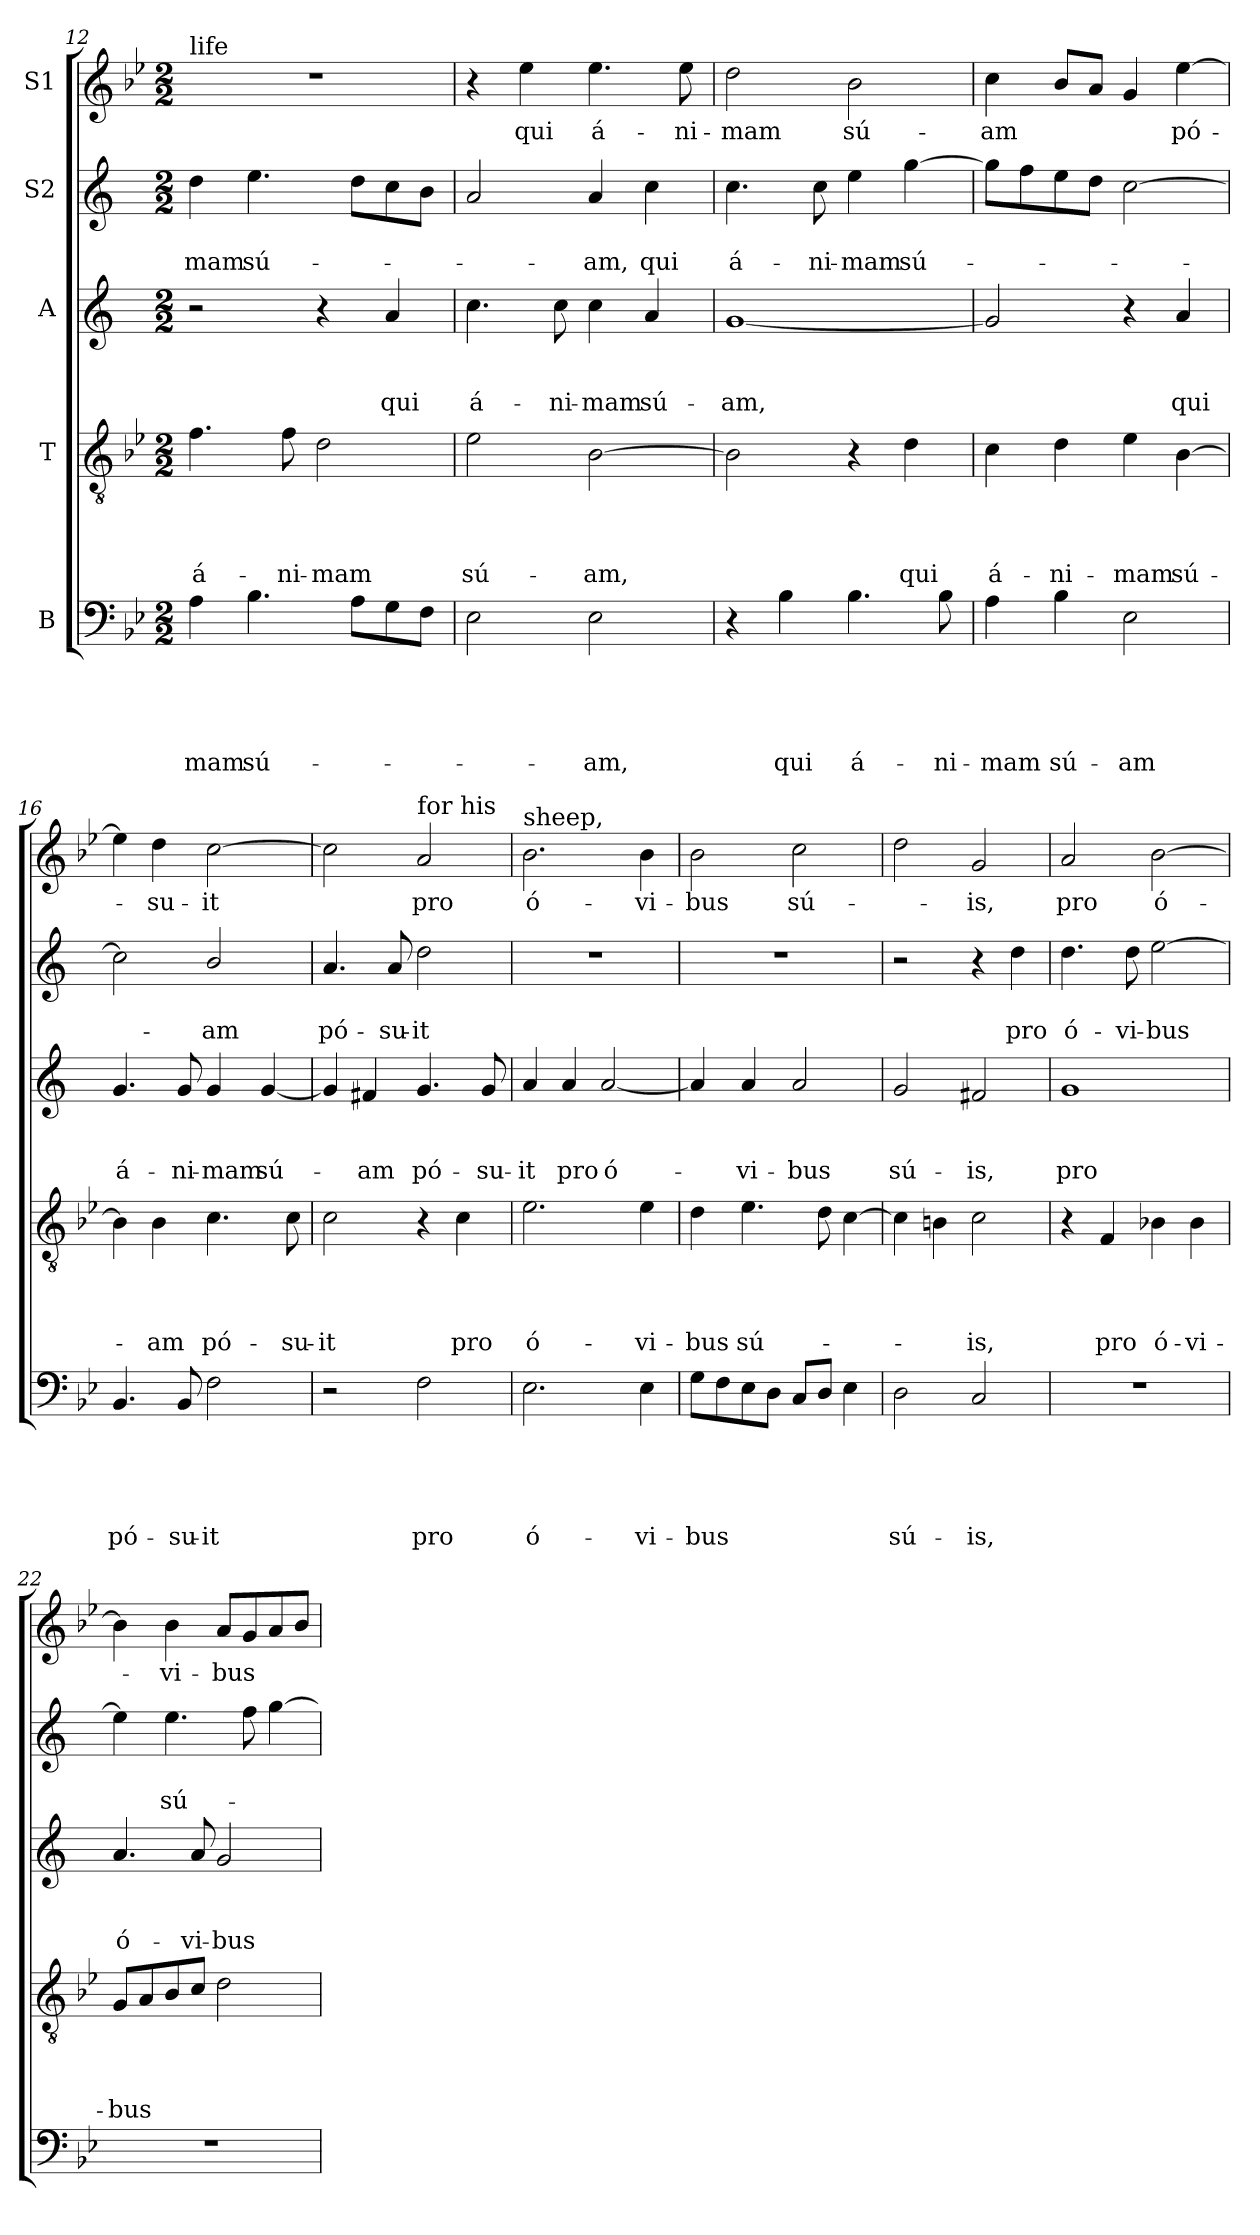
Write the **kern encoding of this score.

**kern	**text	**text	**text	**text	**text	**kern	**text	**text	**text	**text	**kern	**text	**text	**text	**kern	**text	**text	**kern	**text
*part5	*part5	*part5	*part5	*part5	*part5	*part4	*part4	*part4	*part4	*part4	*part3	*part3	*part3	*part3	*part2	*part2	*part2	*part1	*part1
*staff5	*staff5	*staff5	*staff5	*staff5	*staff5	*staff4	*staff4	*staff4	*staff4	*staff4	*staff3	*staff3	*staff3	*staff3	*staff2	*staff2	*staff2	*staff1	*staff1
*I"B	*	*	*	*	*	*I"T	*	*	*	*	*I"A	*	*	*	*I"S2	*	*	*I"S1	*
*clefF4	*	*	*	*	*	*clefGv2	*	*	*	*	*clefG2	*	*	*	*clefG2	*	*	*clefG2	*
*	*	*	*	*	*	*	*	*	*	*	*ITrd1c2	*	*	*	*ITrd1c2	*	*	*	*
*k[b-e-]	*	*	*	*	*	*k[b-e-]	*	*	*	*	*k[b-e-]	*	*	*	*k[b-e-]	*	*	*k[b-e-]	*
*B-:	*	*	*	*	*	*B-:	*	*	*	*	*B-:	*	*	*	*B-:	*	*	*B-:	*
*M2/2	*	*	*	*	*	*M2/2	*	*	*	*	*M2/2	*	*	*	*M2/2	*	*	*M2/2	*
=12	=12	=12	=12	=12	=12	=12	=12	=12	=12	=12	=12	=12	=12	=12	=12	=12	=12	=12	=12
!	!	!	!	!	!	!	!	!	!	!	!	!	!	!	!	!	!	!LO:TX:a:t=life	!
!	!	!	!	!	!LO:LY:b	!	!	!	!	!LO:LY:b	!	!	!	!	!	!	!LO:LY:b	!	!
4A\	.	.	.	.	-mam	4.f\	.	.	.	á-	2r	.	.	.	4cc\	.	-mam	1r	.
!	!	!	!	!	!LO:LY:b	!	!	!	!	!	!	!	!	!	!	!	!LO:LY:b	!	!
4.B-\	.	.	.	.	sú-	.	.	.	.	.	.	.	.	.	4.dd\	.	sú-	.	.
!	!	!	!	!	!	!	!	!	!	!LO:LY:b	!	!	!	!	!	!	!	!	!
.	.	.	.	.	.	8f\	.	.	.	-ni-	.	.	.	.	.	.	.	.	.
!	!	!	!	!	!	!	!	!	!	!LO:LY:b	!	!	!	!	!	!	!	!	!
.	.	.	.	.	.	2d\	.	.	.	-mam	4r	.	.	.	.	.	.	.	.
8A\L	.	.	.	.	.	.	.	.	.	.	.	.	.	.	8cc\L	.	.	.	.
!	!	!	!	!	!	!	!	!	!	!	!	!	!	!LO:LY:b	!	!	!	!	!
8G\	.	.	.	.	.	.	.	.	.	.	4g/	.	.	qui	8b-\	.	.	.	.
8F\J	.	.	.	.	.	.	.	.	.	.	.	.	.	.	8a\J	.	.	.	.
=13	=13	=13	=13	=13	=13	=13	=13	=13	=13	=13	=13	=13	=13	=13	=13	=13	=13	=13	=13
!	!	!	!	!	!	!	!	!	!	!LO:LY:b	!	!	!	!LO:LY:b	!	!	!	!	!
2E-\	.	.	.	.	.	2e-\	.	.	.	sú-	4.b-\	.	.	á-	2g/	.	.	4r	.
!	!	!	!	!	!	!	!	!	!	!	!	!	!	!	!	!	!	!	!LO:LY:b
.	.	.	.	.	.	.	.	.	.	.	.	.	.	.	.	.	.	4ee-\	qui
!	!	!	!	!	!	!	!	!	!	!	!	!	!	!LO:LY:b	!	!	!	!	!
.	.	.	.	.	.	.	.	.	.	.	8b-\	.	.	-ni-	.	.	.	.	.
!	!	!	!	!	!LO:LY:b	!	!	!	!	!LO:LY:b	!	!	!	!LO:LY:b	!	!	!LO:LY:b	!	!LO:LY:b
2E-\	.	.	.	.	-am,	[2B-\	.	.	.	-am,	4b-\	.	.	-mam	4g/	.	-am,	4.ee-\	á-
!	!	!	!	!	!	!	!	!	!	!	!	!	!	!LO:LY:b	!	!	!LO:LY:b	!	!
.	.	.	.	.	.	.	.	.	.	.	4g/	.	.	sú-	4b-\	.	qui	.	.
!	!	!	!	!	!	!	!	!	!	!	!	!	!	!	!	!	!	!	!LO:LY:b
.	.	.	.	.	.	.	.	.	.	.	.	.	.	.	.	.	.	8ee-\	-ni-
=14	=14	=14	=14	=14	=14	=14	=14	=14	=14	=14	=14	=14	=14	=14	=14	=14	=14	=14	=14
!	!	!	!	!	!	!	!	!	!	!	!	!	!	!LO:LY:b	!	!	!LO:LY:b	!	!LO:LY:b
4r	.	.	.	.	.	2B-\]	.	.	.	.	[1f	.	.	-am,	4.b-\	.	á-	2dd\	-mam
!	!	!	!	!	!LO:LY:b	!	!	!	!	!	!	!	!	!	!	!	!	!	!
4B-\	.	.	.	.	qui	.	.	.	.	.	.	.	.	.	.	.	.	.	.
!	!	!	!	!	!	!	!	!	!	!	!	!	!	!	!	!	!LO:LY:b	!	!
.	.	.	.	.	.	.	.	.	.	.	.	.	.	.	8b-\	.	-ni-	.	.
!	!	!	!	!	!LO:LY:b	!	!	!	!	!	!	!	!	!	!	!	!LO:LY:b	!	!LO:LY:b
4.B-\	.	.	.	.	á-	4r	.	.	.	.	.	.	.	.	4dd\	.	-mam	2b-\	sú-
!	!	!	!	!	!	!	!	!	!	!LO:LY:b	!	!	!	!	!	!	!LO:LY:b	!	!
.	.	.	.	.	.	4d\	.	.	.	qui	.	.	.	.	[4ff\	.	sú-	.	.
!	!	!	!	!	!LO:LY:b	!	!	!	!	!	!	!	!	!	!	!	!	!	!
8B-\	.	.	.	.	-ni-	.	.	.	.	.	.	.	.	.	.	.	.	.	.
=15	=15	=15	=15	=15	=15	=15	=15	=15	=15	=15	=15	=15	=15	=15	=15	=15	=15	=15	=15
!	!	!	!	!	!LO:LY:b	!	!	!	!	!LO:LY:b	!	!	!	!	!	!	!	!	!LO:LY:b
4A\	.	.	.	.	-mam	4c\	.	.	.	á-	2f/]	.	.	.	8ff\L]	.	.	4cc\	-am
.	.	.	.	.	.	.	.	.	.	.	.	.	.	.	8ee-\	.	.	.	.
!	!	!	!	!	!LO:LY:b	!	!	!	!	!LO:LY:b	!	!	!	!	!	!	!	!	!
4B-\	.	.	.	.	sú-	4d\	.	.	.	-ni-	.	.	.	.	8dd\	.	.	8b-/L	.
.	.	.	.	.	.	.	.	.	.	.	.	.	.	.	8cc\J	.	.	8a/J	.
!	!	!	!	!	!LO:LY:b	!	!	!	!	!LO:LY:b	!	!	!	!	!	!	!	!	!
2E-\	.	.	.	.	-am	4e-\	.	.	.	-mam	4r	.	.	.	[2b-\	.	.	4g/	.
!	!	!	!	!	!	!	!	!	!	!LO:LY:b	!	!	!	!LO:LY:b	!	!	!	!	!LO:LY:b
.	.	.	.	.	.	[4B-\	.	.	.	sú-	4g/	.	.	qui	.	.	.	[4ee-\	pó-
!!LO:PB:g=z
=16	=16	=16	=16	=16	=16	=16	=16	=16	=16	=16	=16	=16	=16	=16	=16	=16	=16	=16	=16
!	!	!	!	!	!LO:LY:b	!	!	!	!	!	!	!	!	!LO:LY:b	!	!	!	!	!
4.BB-/	.	.	.	.	pó-	4B-\]	.	.	.	.	4.f/	.	.	á-	2b-\]	.	.	4ee-\]	.
!	!	!	!	!	!	!	!	!	!	!LO:LY:b	!	!	!	!	!	!	!	!	!LO:LY:b
.	.	.	.	.	.	4B-\	.	.	.	-am	.	.	.	.	.	.	.	4dd\	-su-
!	!	!	!	!	!LO:LY:b	!	!	!	!	!	!	!	!	!LO:LY:b	!	!	!	!	!
8BB-/	.	.	.	.	-su-	.	.	.	.	.	8f/	.	.	-ni-	.	.	.	.	.
!	!	!	!	!	!LO:LY:b	!	!	!	!	!LO:LY:b	!	!	!	!LO:LY:b	!	!	!LO:LY:b	!	!LO:LY:b
2F\	.	.	.	.	-it	4.c\	.	.	.	pó-	4f/	.	.	-mam	2a/	.	-am	[2cc\	-it
!	!	!	!	!	!	!	!	!	!	!	!	!	!	!LO:LY:b	!	!	!	!	!
.	.	.	.	.	.	.	.	.	.	.	[4f/	.	.	sú-	.	.	.	.	.
!	!	!	!	!	!	!	!	!	!	!LO:LY:b	!	!	!	!	!	!	!	!	!
.	.	.	.	.	.	8c\	.	.	.	-su-	.	.	.	.	.	.	.	.	.
=17	=17	=17	=17	=17	=17	=17	=17	=17	=17	=17	=17	=17	=17	=17	=17	=17	=17	=17	=17
!	!	!	!	!	!	!	!	!	!	!LO:LY:b	!	!	!	!	!	!	!LO:LY:b	!	!
2r	.	.	.	.	.	2c\	.	.	.	-it	4f/]	.	.	.	4.g/	.	pó-	2cc\]	.
!	!	!	!	!	!	!	!	!	!	!	!	!	!	!LO:LY:b	!	!	!	!	!
.	.	.	.	.	.	.	.	.	.	.	4en/	.	.	-am	.	.	.	.	.
!	!	!	!	!	!	!	!	!	!	!	!	!	!	!	!	!	!LO:LY:b	!	!
.	.	.	.	.	.	.	.	.	.	.	.	.	.	.	8g/	.	-su-	.	.
!	!	!	!	!	!	!	!	!	!	!	!	!	!	!	!	!	!	!LO:TX:a:t=for his	!
!	!	!	!	!	!LO:LY:b	!	!	!	!	!	!	!	!	!LO:LY:b	!	!	!LO:LY:b	!	!LO:LY:b
2F\	.	.	.	.	pro	4r	.	.	.	.	4.f/	.	.	pó-	2cc\	.	-it	2a/	pro
!	!	!	!	!	!	!	!	!	!	!LO:LY:b	!	!	!	!	!	!	!	!	!
.	.	.	.	.	.	4c\	.	.	.	pro	.	.	.	.	.	.	.	.	.
!	!	!	!	!	!	!	!	!	!	!	!	!	!	!LO:LY:b	!	!	!	!	!
.	.	.	.	.	.	.	.	.	.	.	8f/	.	.	-su-	.	.	.	.	.
=18	=18	=18	=18	=18	=18	=18	=18	=18	=18	=18	=18	=18	=18	=18	=18	=18	=18	=18	=18
!	!	!	!	!	!	!	!	!	!	!	!	!	!	!	!	!	!	!LO:TX:a:t=sheep,	!
!	!	!	!	!	!LO:LY:b	!	!	!	!	!LO:LY:b	!	!	!	!LO:LY:b	!	!	!	!	!LO:LY:b
2.E-\	.	.	.	.	ó-	2.e-\	.	.	.	ó-	4g/	.	.	-it	1r	.	.	2.b-\	ó-
!	!	!	!	!	!	!	!	!	!	!	!	!	!	!LO:LY:b	!	!	!	!	!
.	.	.	.	.	.	.	.	.	.	.	4g/	.	.	pro	.	.	.	.	.
!	!	!	!	!	!	!	!	!	!	!	!	!	!	!LO:LY:b	!	!	!	!	!
.	.	.	.	.	.	.	.	.	.	.	[2g/	.	.	ó-	.	.	.	.	.
!	!	!	!	!	!LO:LY:b	!	!	!	!	!LO:LY:b	!	!	!	!	!	!	!	!	!LO:LY:b
4E-\	.	.	.	.	-vi-	4e-\	.	.	.	-vi-	.	.	.	.	.	.	.	4b-\	-vi-
=19	=19	=19	=19	=19	=19	=19	=19	=19	=19	=19	=19	=19	=19	=19	=19	=19	=19	=19	=19
!	!	!	!	!	!LO:LY:b	!	!	!	!	!LO:LY:b	!	!	!	!	!	!	!	!	!LO:LY:b
8G\L	.	.	.	.	-bus	4d\	.	.	.	-bus	4g/]	.	.	.	1r	.	.	2b-\	-bus
8F\	.	.	.	.	.	.	.	.	.	.	.	.	.	.	.	.	.	.	.
!	!	!	!	!	!	!	!	!	!	!LO:LY:b	!	!	!	!LO:LY:b	!	!	!	!	!
8E-\	.	.	.	.	.	4.e-\	.	.	.	sú-	4g/	.	.	-vi-	.	.	.	.	.
8D\J	.	.	.	.	.	.	.	.	.	.	.	.	.	.	.	.	.	.	.
!	!	!	!	!	!	!	!	!	!	!	!	!	!	!LO:LY:b	!	!	!	!	!LO:LY:b
8C/L	.	.	.	.	.	.	.	.	.	.	2g/	.	.	-bus	.	.	.	2cc\	sú-
8D/J	.	.	.	.	.	8d\	.	.	.	.	.	.	.	.	.	.	.	.	.
4E-\	.	.	.	.	.	[4c\	.	.	.	.	.	.	.	.	.	.	.	.	.
=20	=20	=20	=20	=20	=20	=20	=20	=20	=20	=20	=20	=20	=20	=20	=20	=20	=20	=20	=20
!	!	!	!	!	!LO:LY:b	!	!	!	!	!	!	!	!	!LO:LY:b	!	!	!	!	!
2D\	.	.	.	.	sú-	4c\]	.	.	.	.	2f/	.	.	sú-	2r	.	.	2dd\	.
.	.	.	.	.	.	4Bn\	.	.	.	.	.	.	.	.	.	.	.	.	.
!	!	!	!	!	!LO:LY:b	!	!	!	!	!LO:LY:b	!	!	!	!LO:LY:b	!	!	!	!	!LO:LY:b
2C/	.	.	.	.	-is,	2c\	.	.	.	-is,	2en/	.	.	-is,	4r	.	.	2g/	-is,
!	!	!	!	!	!	!	!	!	!	!	!	!	!	!	!	!	!LO:LY:b	!	!
.	.	.	.	.	.	.	.	.	.	.	.	.	.	.	4cc\	.	pro	.	.
!!LO:LB:g=z
=21	=21	=21	=21	=21	=21	=21	=21	=21	=21	=21	=21	=21	=21	=21	=21	=21	=21	=21	=21
!	!	!	!	!	!	!	!	!	!	!	!	!	!	!LO:LY:b	!	!	!LO:LY:b	!	!LO:LY:b
1r	.	.	.	.	.	4r	.	.	.	.	1f	.	.	pro	4.cc\	.	ó-	2a/	pro
!	!	!	!	!	!	!	!	!	!	!LO:LY:b	!	!	!	!	!	!	!	!	!
.	.	.	.	.	.	4F/	.	.	.	pro	.	.	.	.	.	.	.	.	.
!	!	!	!	!	!	!	!	!	!	!	!	!	!	!	!	!	!LO:LY:b	!	!
.	.	.	.	.	.	.	.	.	.	.	.	.	.	.	8cc\	.	-vi-	.	.
!	!	!	!	!	!	!	!	!	!	!LO:LY:b	!	!	!	!	!	!	!LO:LY:b	!	!LO:LY:b
.	.	.	.	.	.	4B-X\	.	.	.	ó-	.	.	.	.	[2dd\	.	-bus	[2b-\	ó-
!	!	!	!	!	!	!	!	!	!	!LO:LY:b	!	!	!	!	!	!	!	!	!
.	.	.	.	.	.	4B-\	.	.	.	-vi-	.	.	.	.	.	.	.	.	.
=22	=22	=22	=22	=22	=22	=22	=22	=22	=22	=22	=22	=22	=22	=22	=22	=22	=22	=22	=22
!	!	!	!	!	!	!	!	!	!	!LO:LY:b	!	!	!	!LO:LY:b	!	!	!	!	!
1r	.	.	.	.	.	8G/L	.	.	.	-bus	4.g/	.	.	ó-	4dd\]	.	.	4b-\]	.
.	.	.	.	.	.	8A/	.	.	.	.	.	.	.	.	.	.	.	.	.
!	!	!	!	!	!	!	!	!	!	!	!	!	!	!	!	!	!LO:LY:b	!	!LO:LY:b
.	.	.	.	.	.	8B-/	.	.	.	.	.	.	.	.	4.dd\	.	sú-	4b-\	-vi-
!	!	!	!	!	!	!	!	!	!	!	!	!	!	!LO:LY:b	!	!	!	!	!
.	.	.	.	.	.	8c/J	.	.	.	.	8g/	.	.	-vi-	.	.	.	.	.
!	!	!	!	!	!	!	!	!	!	!	!	!	!	!LO:LY:b	!	!	!	!	!LO:LY:b
.	.	.	.	.	.	2d\	.	.	.	.	2f/	.	.	-bus	.	.	.	8a/L	-bus
.	.	.	.	.	.	.	.	.	.	.	.	.	.	.	8ee-\	.	.	8g/	.
.	.	.	.	.	.	.	.	.	.	.	.	.	.	.	[4ff\	.	.	8a/	.
.	.	.	.	.	.	.	.	.	.	.	.	.	.	.	.	.	.	8b-/J	.
=	=	=	=	=	=	=	=	=	=	=	=	=	=	=	=	=	=	=	=
*-	*-	*-	*-	*-	*-	*-	*-	*-	*-	*-	*-	*-	*-	*-	*-	*-	*-	*-	*-
